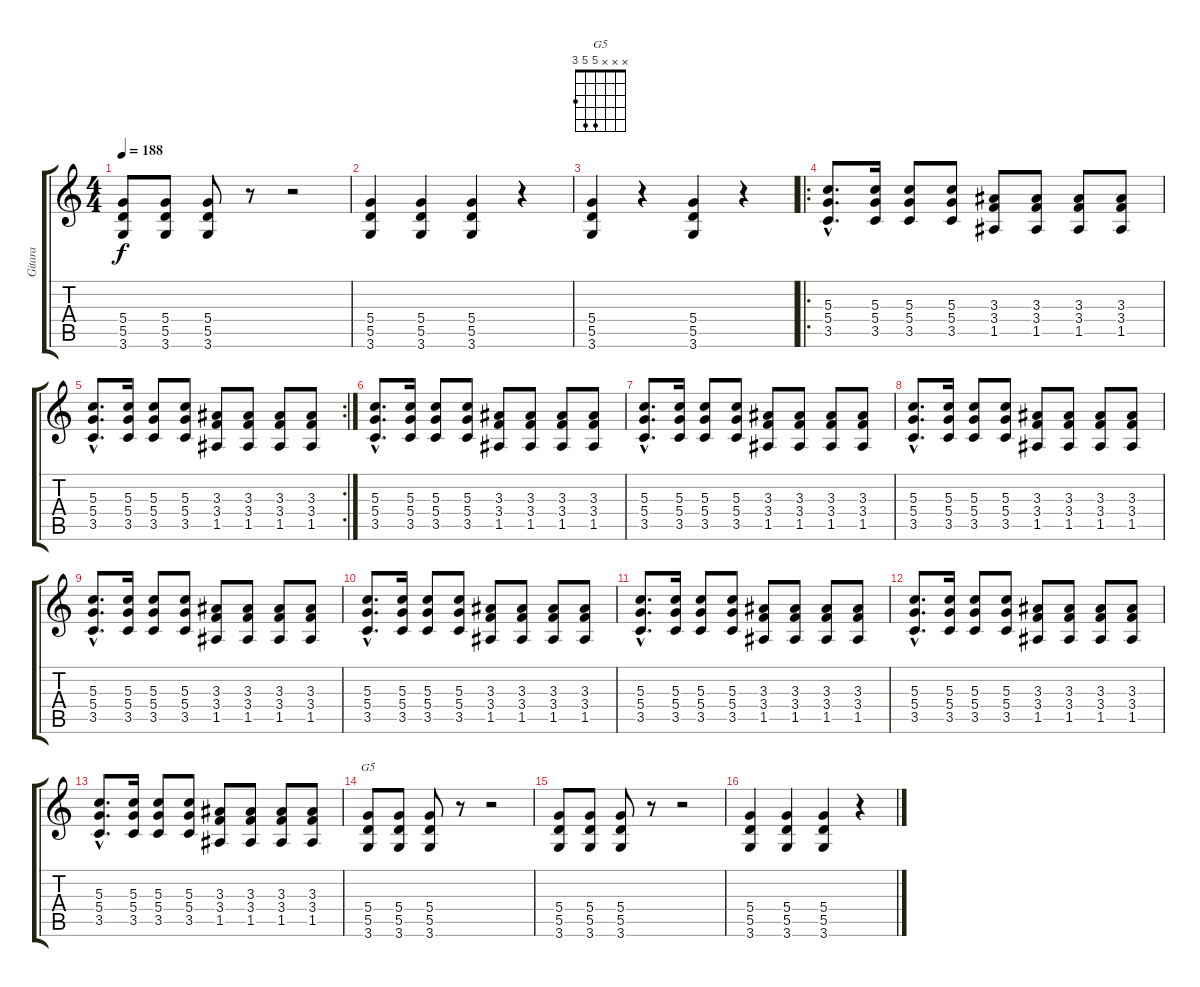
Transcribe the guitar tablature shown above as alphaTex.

\track ("Gitara" "Gitara") {instrument distortionguitar}
\staff {score tabs}
\tuning (E4 B3 G3 D3 A2 E2) {hide}
\chord ("G5" x x x 5 5 3)
\ts (4 4)
\tempo 188
\clef g2
\ks c
(5.4 5.5 3.6).8{dy f} (5.4 5.5 3.6).8 (5.4 5.5 3.6).8 r.8 r.2 |
(5.4 5.5 3.6).4 (5.4 5.5 3.6).4 (5.4 5.5 3.6).4 r.4 |
(5.4 5.5 3.6).4 r.4 (5.4 5.5 3.6).4 r.4 |
\ro
(5.3{hac} 5.4{hac} 3.5{hac}).8{d} (5.3 5.4 3.5).16 (5.3 5.4 3.5).8 (5.3 5.4 3.5).8 (3.3 3.4 1.5).8 (3.3 3.4 1.5).8 (3.3 3.4 1.5).8 (3.3 3.4 1.5).8 |
\rc 2
(5.3{hac} 5.4{hac} 3.5{hac}).8{d} (5.3 5.4 3.5).16 (5.3 5.4 3.5).8 (5.3 5.4 3.5).8 (3.3 3.4 1.5).8 (3.3 3.4 1.5).8 (3.3 3.4 1.5).8 (3.3 3.4 1.5).8 |
(5.3{hac} 5.4{hac} 3.5{hac}).8{d} (5.3 5.4 3.5).16 (5.3 5.4 3.5).8 (5.3 5.4 3.5).8 (3.3 3.4 1.5).8 (3.3 3.4 1.5).8 (3.3 3.4 1.5).8 (3.3 3.4 1.5).8 |
(5.3{hac} 5.4{hac} 3.5{hac}).8{d} (5.3 5.4 3.5).16 (5.3 5.4 3.5).8 (5.3 5.4 3.5).8 (3.3 3.4 1.5).8 (3.3 3.4 1.5).8 (3.3 3.4 1.5).8 (3.3 3.4 1.5).8 |
(5.3{hac} 5.4{hac} 3.5{hac}).8{d} (5.3 5.4 3.5).16 (5.3 5.4 3.5).8 (5.3 5.4 3.5).8 (3.3 3.4 1.5).8 (3.3 3.4 1.5).8 (3.3 3.4 1.5).8 (3.3 3.4 1.5).8 |
(5.3{hac} 5.4{hac} 3.5{hac}).8{d} (5.3 5.4 3.5).16 (5.3 5.4 3.5).8 (5.3 5.4 3.5).8 (3.3 3.4 1.5).8 (3.3 3.4 1.5).8 (3.3 3.4 1.5).8 (3.3 3.4 1.5).8 |
(5.3{hac} 5.4{hac} 3.5{hac}).8{d} (5.3 5.4 3.5).16 (5.3 5.4 3.5).8 (5.3 5.4 3.5).8 (3.3 3.4 1.5).8 (3.3 3.4 1.5).8 (3.3 3.4 1.5).8 (3.3 3.4 1.5).8 |
(5.3{hac} 5.4{hac} 3.5{hac}).8{d} (5.3 5.4 3.5).16 (5.3 5.4 3.5).8 (5.3 5.4 3.5).8 (3.3 3.4 1.5).8 (3.3 3.4 1.5).8 (3.3 3.4 1.5).8 (3.3 3.4 1.5).8 |
(5.3{hac} 5.4{hac} 3.5{hac}).8{d} (5.3 5.4 3.5).16 (5.3 5.4 3.5).8 (5.3 5.4 3.5).8 (3.3 3.4 1.5).8 (3.3 3.4 1.5).8 (3.3 3.4 1.5).8 (3.3 3.4 1.5).8 |
(5.3{hac} 5.4{hac} 3.5{hac}).8{d} (5.3 5.4 3.5).16 (5.3 5.4 3.5).8 (5.3 5.4 3.5).8 (3.3 3.4 1.5).8 (3.3 3.4 1.5).8 (3.3 3.4 1.5).8 (3.3 3.4 1.5).8 |
(5.4 5.5 3.6).8{ch "G5"} (5.4 5.5 3.6).8 (5.4 5.5 3.6).8 r.8 r.2 |
(5.4 5.5 3.6).8 (5.4 5.5 3.6).8 (5.4 5.5 3.6).8 r.8 r.2 |
(5.4 5.5 3.6).4 (5.4 5.5 3.6).4 (5.4 5.5 3.6).4 r.4
